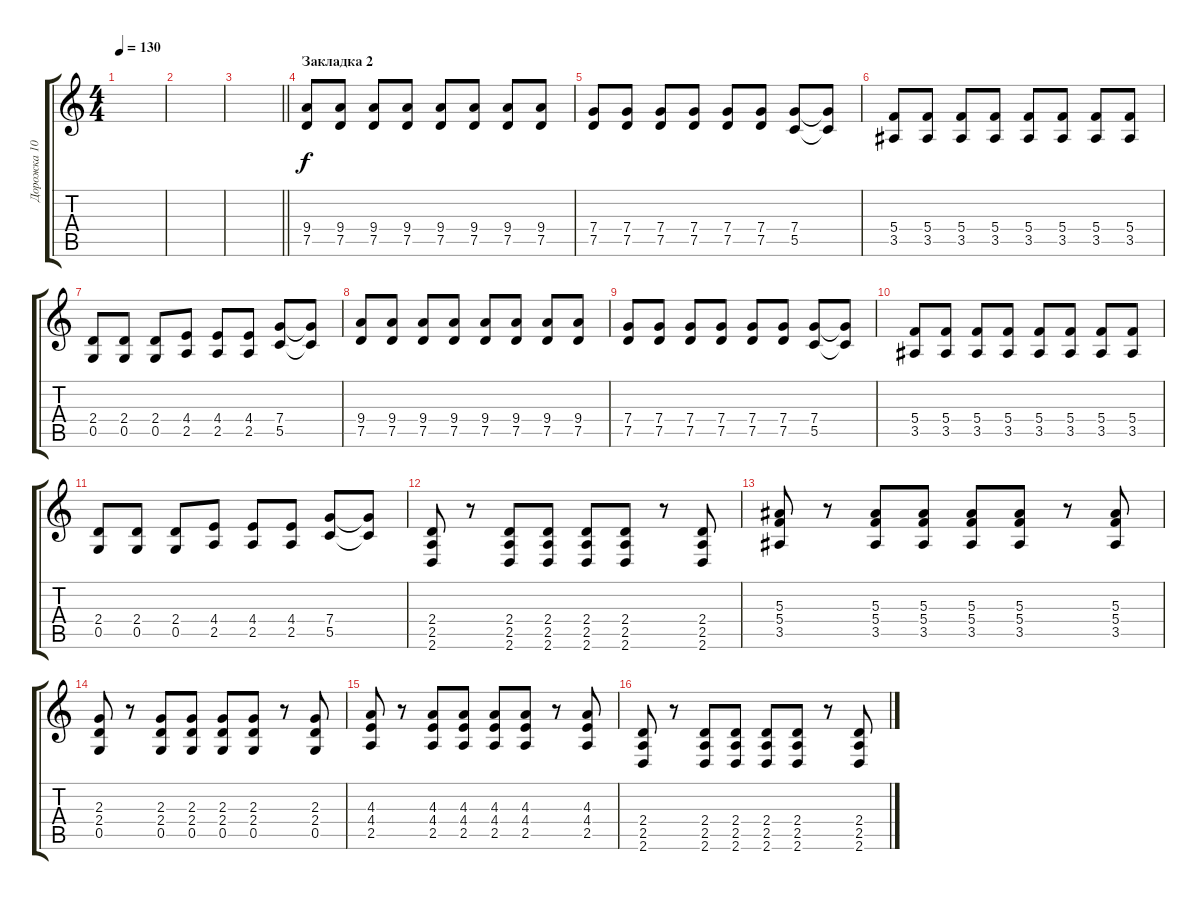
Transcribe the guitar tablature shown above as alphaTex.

\track ("Дорожка 10" "Дорожка 10") {instrument distortionguitar}
\staff {score tabs}
\tuning (D4 A3 F3 C3 G2 C2) {hide}
\ts (4 4)
\tempo 130
\clef g2
\ks c
|
|
\barLineRight lightlight
|
\section ("" "Закладка 2")
(9.4 7.5).8 (9.4 7.5).8 (9.4 7.5).8 (9.4 7.5).8 (9.4 7.5).8 (9.4 7.5).8 (9.4 7.5).8 (9.4 7.5).8 |
(7.4 7.5).8 (7.4 7.5).8 (7.4 7.5).8 (7.4 7.5).8 (7.4 7.5).8 (7.4 7.5).8 (7.4 5.5).8 (7.4{t} 5.5{t}).8 |
(5.4 3.5).8 (5.4 3.5).8 (5.4 3.5).8 (5.4 3.5).8 (5.4 3.5).8 (5.4 3.5).8 (5.4 3.5).8 (5.4 3.5).8 |
(2.4 0.5).8 (2.4 0.5).8 (2.4 0.5).8 (4.4 2.5).8 (4.4 2.5).8 (4.4 2.5).8 (7.4 5.5).8 (7.4{t} 5.5{t}).8 |
(9.4 7.5).8 (9.4 7.5).8 (9.4 7.5).8 (9.4 7.5).8 (9.4 7.5).8 (9.4 7.5).8 (9.4 7.5).8 (9.4 7.5).8 |
(7.4 7.5).8 (7.4 7.5).8 (7.4 7.5).8 (7.4 7.5).8 (7.4 7.5).8 (7.4 7.5).8 (7.4 5.5).8 (7.4{t} 5.5{t}).8 |
(5.4 3.5).8 (5.4 3.5).8 (5.4 3.5).8 (5.4 3.5).8 (5.4 3.5).8 (5.4 3.5).8 (5.4 3.5).8 (5.4 3.5).8 |
(2.4 0.5).8 (2.4 0.5).8 (2.4 0.5).8 (4.4 2.5).8 (4.4 2.5).8 (4.4 2.5).8 (7.4 5.5).8 (7.4{t} 5.5{t}).8 |
(2.4 2.5 2.6).8 r.8 (2.4 2.5 2.6).8 (2.4 2.5 2.6).8 (2.4 2.5 2.6).8 (2.4 2.5 2.6).8 r.8 (2.4 2.5 2.6).8 |
(5.3 5.4 3.5).8 r.8 (5.3 5.4 3.5).8 (5.3 5.4 3.5).8 (5.3 5.4 3.5).8 (5.3 5.4 3.5).8 r.8 (5.3 5.4 3.5).8 |
(2.3 2.4 0.5).8 r.8 (2.3 2.4 0.5).8 (2.3 2.4 0.5).8 (2.3 2.4 0.5).8 (2.3 2.4 0.5).8 r.8 (2.3 2.4 0.5).8 |
(4.3 4.4 2.5).8 r.8 (4.3 4.4 2.5).8 (4.3 4.4 2.5).8 (4.3 4.4 2.5).8 (4.3 4.4 2.5).8 r.8 (4.3 4.4 2.5).8 |
(2.4 2.5 2.6).8 r.8 (2.4 2.5 2.6).8 (2.4 2.5 2.6).8 (2.4 2.5 2.6).8 (2.4 2.5 2.6).8 r.8 (2.4 2.5 2.6).8
